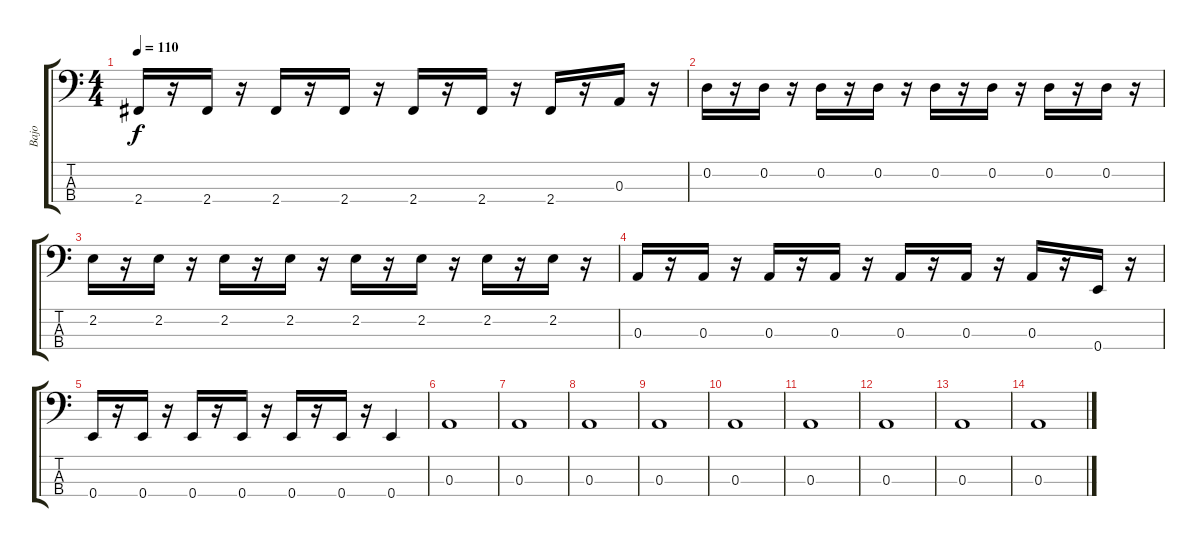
\track ("Bajo" "Bajo") {instrument electricbasspick}
\staff {score tabs}
\tuning (G2 D2 A1 E1) {hide}
\ts (4 4)
\tempo 110
\clef f4
\ks c
2.4.16{dy f} r.16 2.4.16 r.16 2.4.16 r.16 2.4.16 r.16 2.4.16 r.16 2.4.16 r.16 2.4.16 r.16 0.3.16 r.16 |
0.2.16 r.16 0.2.16 r.16 0.2.16 r.16 0.2.16 r.16 0.2.16 r.16 0.2.16 r.16 0.2.16 r.16 0.2.16 r.16 |
2.2.16 r.16 2.2.16 r.16 2.2.16 r.16 2.2.16 r.16 2.2.16 r.16 2.2.16 r.16 2.2.16 r.16 2.2.16 r.16 |
0.3.16 r.16 0.3.16 r.16 0.3.16 r.16 0.3.16 r.16 0.3.16 r.16 0.3.16 r.16 0.3.16 r.16 0.4.16 r.16 |
0.4.16 r.16 0.4.16 r.16 0.4.16 r.16 0.4.16 r.16 0.4.16 r.16 0.4.16 r.16 0.4.4 |
0.3.1 |
0.3.1 |
0.3.1 |
0.3.1 |
0.3.1 |
0.3.1 |
0.3.1 |
0.3.1 |
0.3.1
